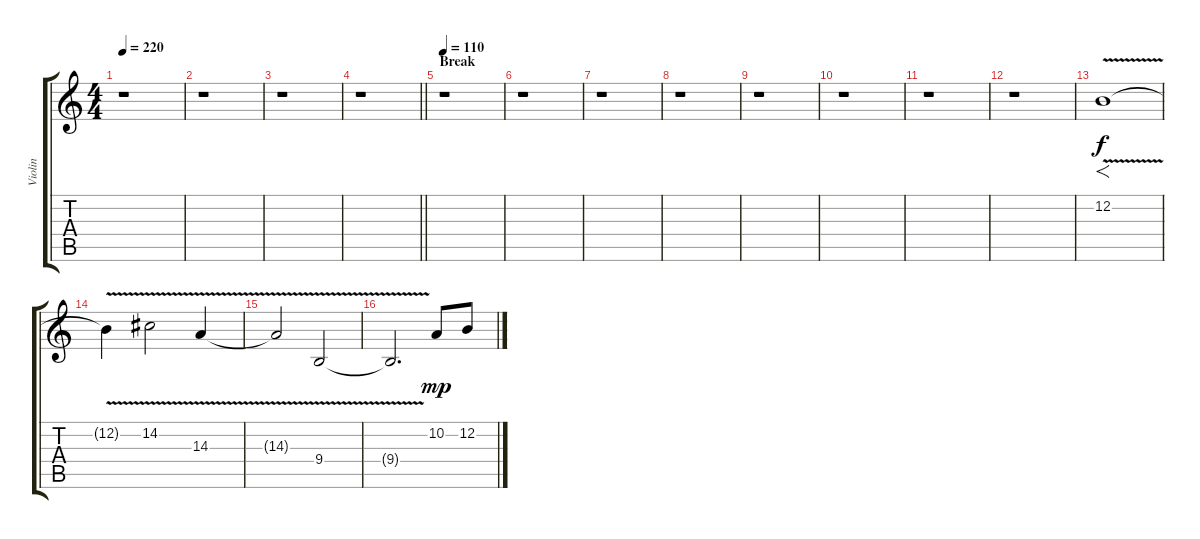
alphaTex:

\track ("Violin" "Violin") {instrument violin}
\staff {score tabs}
\tuning (E4 B3 G3 D3 A2 E2) {hide}
\ts (4 4)
\tempo 220
\clef g2
\ks c
r.1{dy f} |
r.1 |
r.1 |
\barLineRight lightlight
r.1 |
\section ("" "Break")
\tempo 110
r.1 |
r.1 |
r.1 |
r.1 |
r.1 |
r.1 |
r.1 |
r.1 |
12.2{v}.1{f volume 10 balance 8} |
12.2{t}.4 14.2{v}.2 14.3{v}.4 |
14.3{t}.2 9.4{v}.2 |
9.4{t}.2{d} 10.2.8{dy mp} 12.2.8
